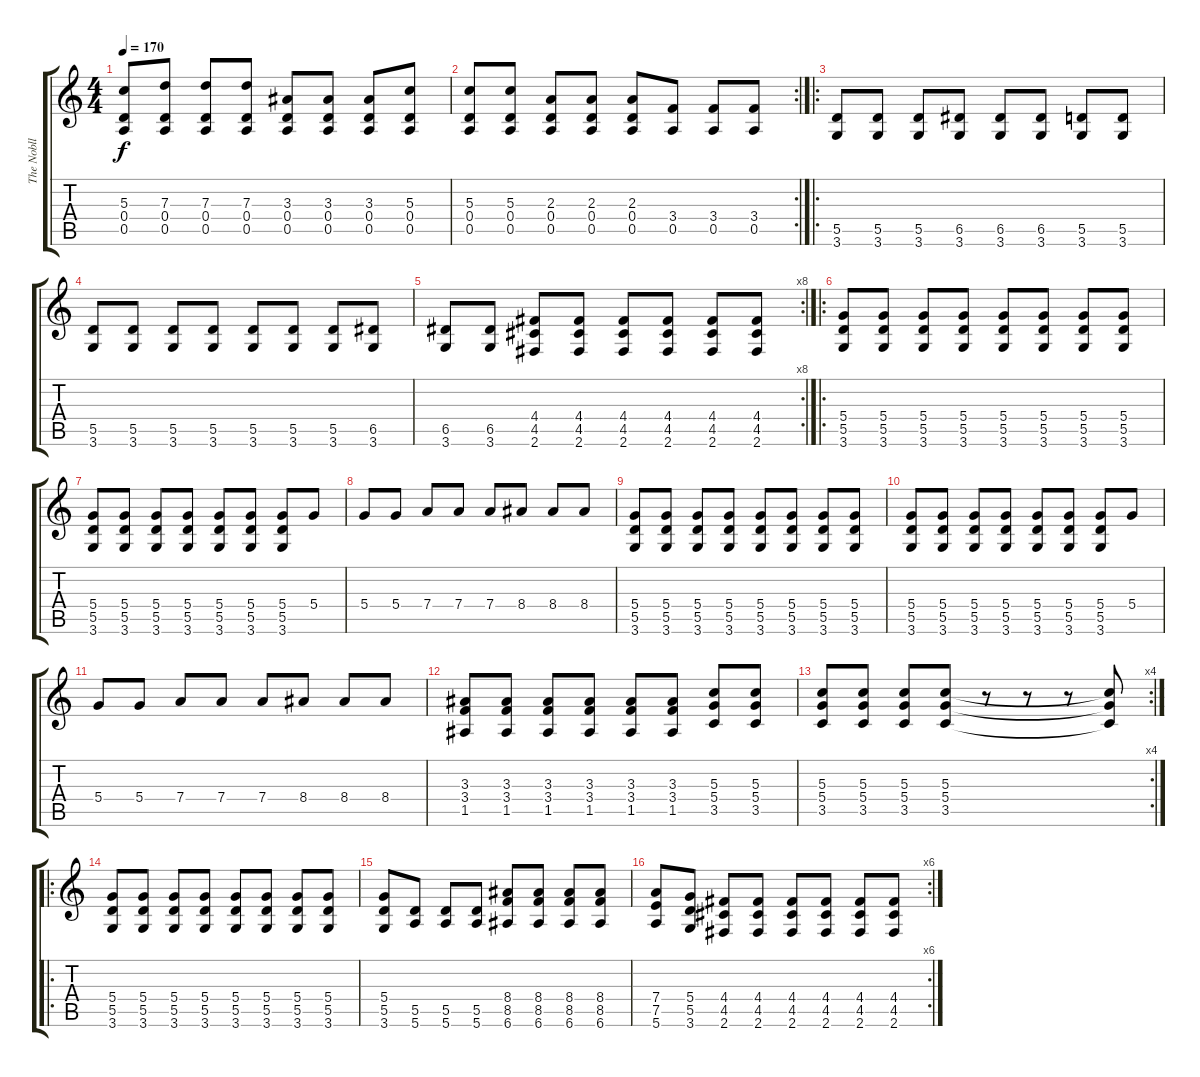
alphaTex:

\track ("The Nobll" "The Nobll") {instrument distortionguitar}
\staff {score tabs}
\tuning (E4 B3 G3 D3 A2 E2) {hide}
\ts (4 4)
\tempo 170
\clef g2
\ks c
(5.3 0.4 0.5).8{dy f} (7.3 0.4 0.5).8 (7.3 0.4 0.5).8 (7.3 0.4 0.5).8 (3.3 0.4 0.5).8 (3.3 0.4 0.5).8 (3.3 0.4 0.5).8 (5.3 0.4 0.5).8 |
\rc 2
(5.3 0.4 0.5).8 (5.3 0.4 0.5).8 (2.3 0.4 0.5).8 (2.3 0.4 0.5).8 (2.3 0.4 0.5).8 (3.4 0.5).8 (3.4 0.5).8 (3.4 0.5).8 |
\ro
(5.5 3.6).8 (5.5 3.6).8 (5.5 3.6).8 (6.5 3.6).8 (6.5 3.6).8 (6.5 3.6).8 (5.5 3.6).8 (5.5 3.6).8 |
(5.5 3.6).8 (5.5 3.6).8 (5.5 3.6).8 (5.5 3.6).8 (5.5 3.6).8 (5.5 3.6).8 (5.5 3.6).8 (6.5 3.6).8 |
\rc 8
(6.5 3.6).8 (6.5 3.6).8 (4.4 4.5 2.6).8 (4.4 4.5 2.6).8 (4.4 4.5 2.6).8 (4.4 4.5 2.6).8 (4.4 4.5 2.6).8 (4.4 4.5 2.6).8 |
\ro
(5.4 5.5 3.6).8 (5.4 5.5 3.6).8 (5.4 5.5 3.6).8 (5.4 5.5 3.6).8 (5.4 5.5 3.6).8 (5.4 5.5 3.6).8 (5.4 5.5 3.6).8 (5.4 5.5 3.6).8 |
(5.4 5.5 3.6).8 (5.4 5.5 3.6).8 (5.4 5.5 3.6).8 (5.4 5.5 3.6).8 (5.4 5.5 3.6).8 (5.4 5.5 3.6).8 (5.4 5.5 3.6).8 5.4.8 |
5.4.8 5.4.8 7.4.8 7.4.8 7.4.8 8.4.8 8.4.8 8.4.8 |
(5.4 5.5 3.6).8 (5.4 5.5 3.6).8 (5.4 5.5 3.6).8 (5.4 5.5 3.6).8 (5.4 5.5 3.6).8 (5.4 5.5 3.6).8 (5.4 5.5 3.6).8 (5.4 5.5 3.6).8 |
(5.4 5.5 3.6).8 (5.4 5.5 3.6).8 (5.4 5.5 3.6).8 (5.4 5.5 3.6).8 (5.4 5.5 3.6).8 (5.4 5.5 3.6).8 (5.4 5.5 3.6).8 5.4.8 |
5.4.8 5.4.8 7.4.8 7.4.8 7.4.8 8.4.8 8.4.8 8.4.8 |
(3.3 3.4 1.5).8 (3.3 3.4 1.5).8 (3.3 3.4 1.5).8 (3.3 3.4 1.5).8 (3.3 3.4 1.5).8 (3.3 3.4 1.5).8 (5.3 5.4 3.5).8 (5.3 5.4 3.5).8 |
\rc 4
(5.3 5.4 3.5).8 (5.3 5.4 3.5).8 (5.3 5.4 3.5).8 (5.3 5.4 3.5).8 r.8 r.8 r.8 (5.3{t} 5.4{t} 3.5{t}).8 |
\ro
(5.4 5.5 3.6).8 (5.4 5.5 3.6).8 (5.4 5.5 3.6).8 (5.4 5.5 3.6).8 (5.4 5.5 3.6).8 (5.4 5.5 3.6).8 (5.4 5.5 3.6).8 (5.4 5.5 3.6).8 |
(5.4 5.5 3.6).8 (5.5 5.6).8 (5.5 5.6).8 (5.5 5.6).8 (8.4 8.5 6.6).8 (8.4 8.5 6.6).8 (8.4 8.5 6.6).8 (8.4 8.5 6.6).8 |
\rc 6
(7.4 7.5 5.6).8 (5.4 5.5 3.6).8 (4.4 4.5 2.6).8 (4.4 4.5 2.6).8 (4.4 4.5 2.6).8 (4.4 4.5 2.6).8 (4.4 4.5 2.6).8 (4.4 4.5 2.6).8
